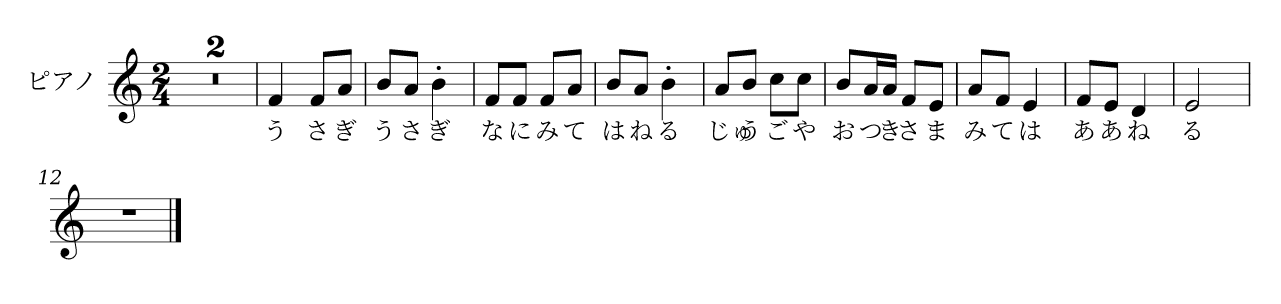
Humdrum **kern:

**kern	**text
*part1	*part1
*staff1	*staff1
*I"ピアノ	*
*clefG2	*
*k[]	*
*M2/4	*
*MM72	*
=1	=1
2r	.
=2	=2
2r	.
=3	=3
!	!LO:LY:b
4f/	う
!	!LO:LY:b
8f/L	さ
!	!LO:LY:b
8a/J	ぎ
=4	=4
!	!LO:LY:b
8b/L	う
!	!LO:LY:b
8a/J	さ
!	!LO:LY:b
4b'\	ぎ
=5	=5
!	!LO:LY:b
8f/L	な
!	!LO:LY:b
8f/J	に
!	!LO:LY:b
8f/L	み
!	!LO:LY:b
8a/J	て
=6	=6
!	!LO:LY:b
8b/L	は
!	!LO:LY:b
8a/J	ね
!	!LO:LY:b
4b'\	る
=7	=7
!	!LO:LY:b
8a/L	じゅ
!	!LO:LY:b
8b/J	う
!	!LO:LY:b
8cc\L	ご
!	!LO:LY:b
8cc\J	や
=8	=8
!	!LO:LY:b
8b/L	お
!	!LO:LY:b
16a/L	つ
!	!LO:LY:b
16a/JJ	き
!	!LO:LY:b
8f/L	さ
!	!LO:LY:b
8e/J	ま
=9	=9
!	!LO:LY:b
8a/L	み
!	!LO:LY:b
8f/J	て
!	!LO:LY:b
4e/	は
=10	=10
!	!LO:LY:b
8f/L	あ
!	!LO:LY:b
8e/J	あ
!	!LO:LY:b
4d/	ね
=11	=11
!	!LO:LY:b
2e/	る
=12	=12
2r	.
==	==
*-	*-
